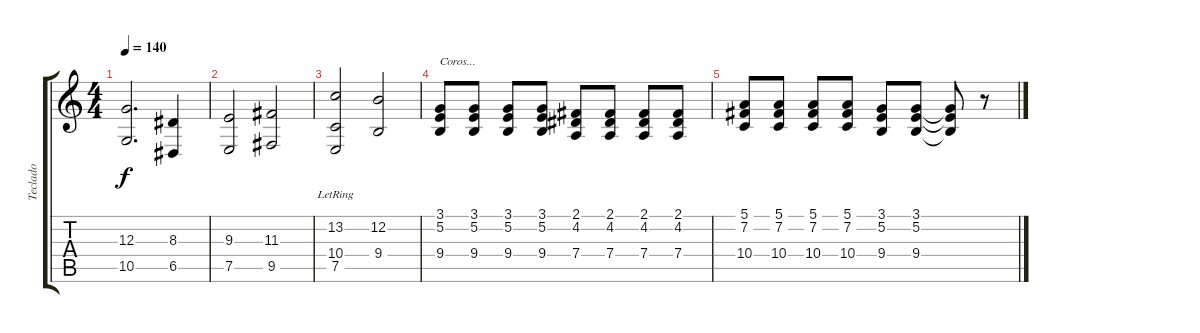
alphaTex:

\track ("Teclado" "Teclado") {instrument acousticgrandpiano}
\staff {score tabs}
\tuning (E4 B3 G3 D3 A2 E2) {hide}
\ts (4 4)
\tempo 140
\clef g2
\ks c
(12.3 10.5).2{d dy f} (8.3 6.5).4 |
(9.3 7.5).2 (11.3 9.5).2 |
(13.2 10.4 7.5{lr}).2 (12.2 9.4).2 |
(3.1 5.2 9.4).8{txt "Coros..." instrument choiraahs} (3.1 5.2 9.4).8 (3.1 5.2 9.4).8 (3.1 5.2 9.4).8 (2.1 4.2 7.4).8 (2.1 4.2 7.4).8 (2.1 4.2 7.4).8 (2.1 4.2 7.4).8 |
(5.1 7.2 10.4).8 (5.1 7.2 10.4).8 (5.1 7.2 10.4).8 (5.1 7.2 10.4).8 (3.1 5.2 9.4).8 (3.1 5.2 9.4).8 (3.1{t} 5.2{t} 9.4{t}).8 r.8
